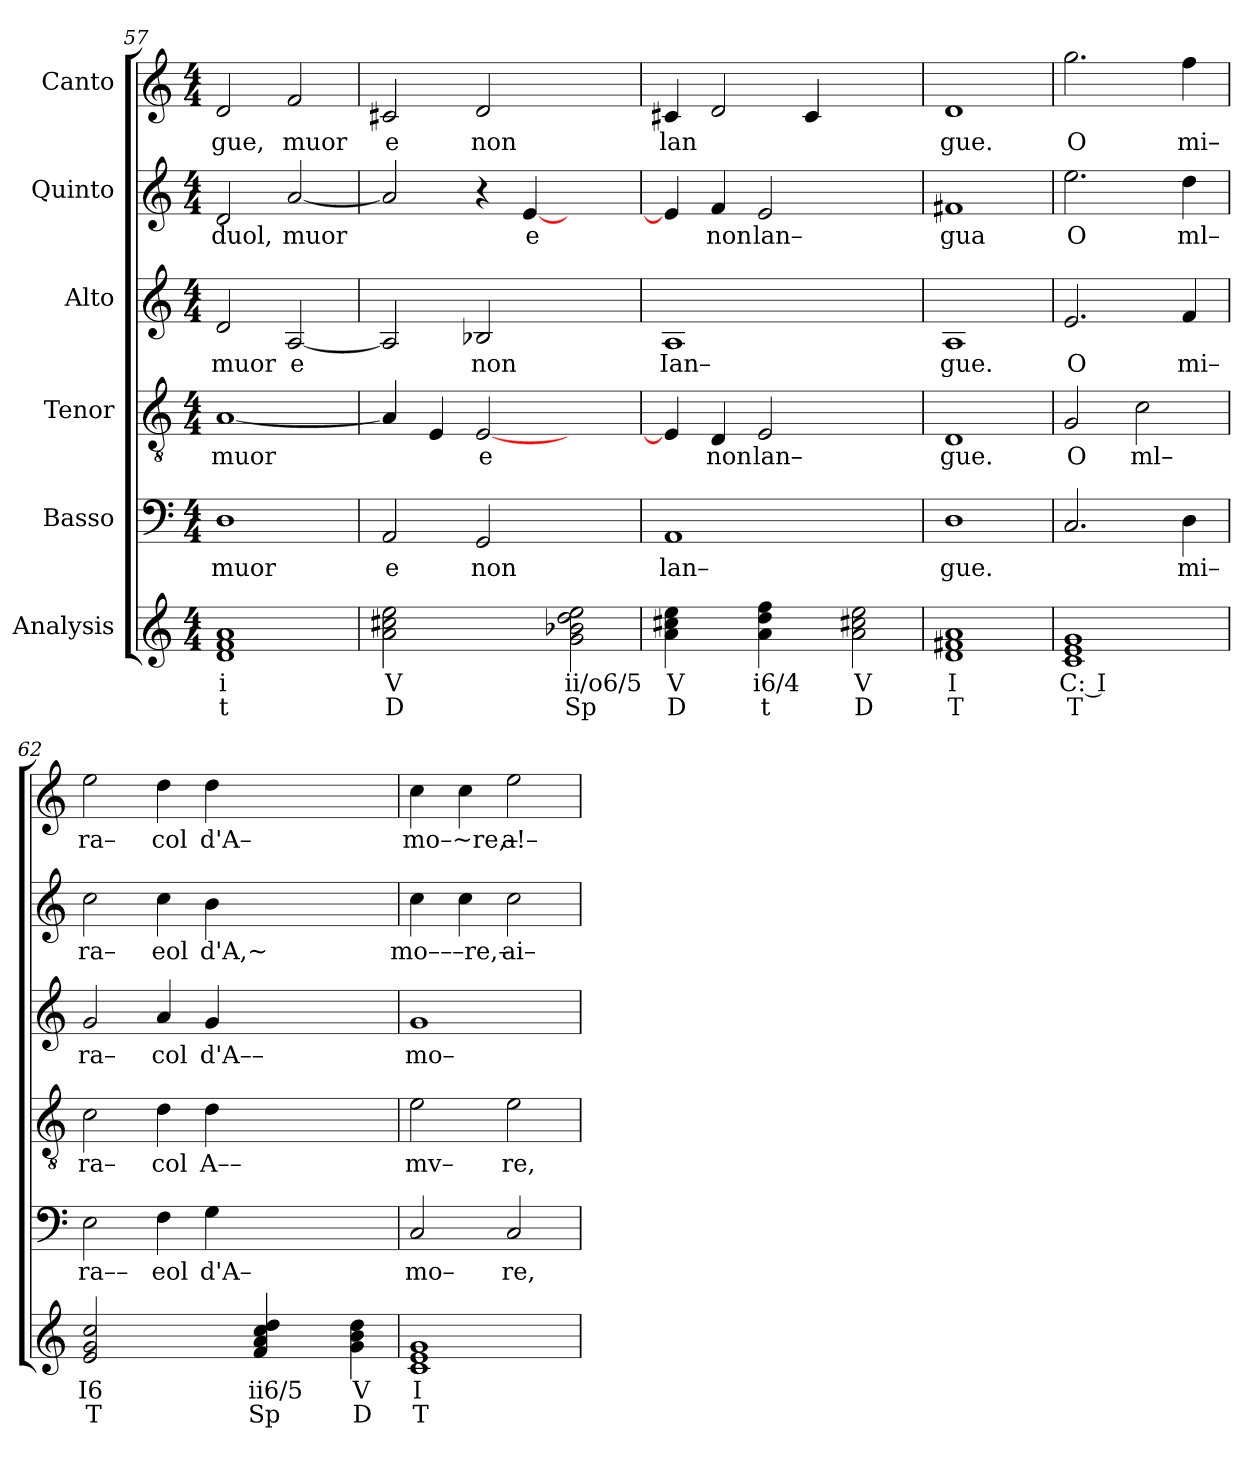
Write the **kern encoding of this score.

**kern	**text	**text	**kern	**text	**kern	**text	**kern	**text	**kern	**text	**kern	**text
*part6	*part6	*part6	*part5	*part5	*part4	*part4	*part3	*part3	*part2	*part2	*part1	*part1
*staff6	*staff6	*staff6	*staff5	*staff5	*staff4	*staff4	*staff3	*staff3	*staff2	*staff2	*staff1	*staff1
*I"Analysis	*	*	*I"Basso	*	*I"Tenor	*	*I"Alto	*	*I"Quinto	*	*I"Canto	*
*	*	*	*clefF4	*	*clefGv2	*	*clefG2	*	*clefG2	*	*clefG2	*
*k[]	*	*	*k[]	*	*k[]	*	*k[]	*	*k[]	*	*k[]	*
*M4/4	*	*	*M4/4	*	*M4/4	*	*M4/4	*	*M4/4	*	*M4/4	*
=57	=57	=57	=57	=57	=57	=57	=57	=57	=57	=57	=57	=57
!	!	!	!	!LO:LY:b	!	!	!	!	!	!	!	!
!	!	!	!	!	!	!LO:LY:b	!	!	!	!	!	!
!	!	!	!	!	!	!	!	!LO:LY:b	!	!	!	!
!	!	!	!	!	!	!	!	!	!	!LO:LY:b	!	!
!	!	!	!	!	!	!	!	!	!	!	!	!LO:LY:b
1d 1f 1a	i	t	1D	muor	[1A	muor	2d/	muor	2d/	duol,	2d/	gue,
!	!	!	!	!	!	!	!	!LO:LY:b	!	!	!	!
!	!	!	!	!	!	!	!	!	!	!LO:LY:b	!	!
!	!	!	!	!	!	!	!	!	!	!	!	!LO:LY:b
.	.	.	.	.	.	.	[2A/	e	[2a/	muor	2f/	muor
=58	=58	=58	=58	=58	=58	=58	=58	=58	=58	=58	=58	=58
!	!	!	!	!LO:LY:b	!	!	!	!	!	!	!	!
!	!	!	!	!	!	!	!	!	!	!	!	!LO:LY:b
2a 2cc#X 2ee	V	D	2AA/	e	4A/]	.	2A/]	.	2a/]	.	2c#X/	e
.	.	.	.	.	4E/	.	.	.	.	.	.	.
!	!	!	!	!LO:LY:b	!	!	!	!	!	!	!	!
!	!	!	!	!	!	!LO:LY:b	!	!	!	!	!	!
!	!	!	!	!	!	!	!	!LO:LY:b	!	!	!	!
!	!	!	!	!	!	!	!	!	!	!	!	!LO:LY:b
2ryy	.	.	2GG/	non	[2E/	e	2B-X/	non	4r	.	2d/	non
!	!	!	!	!	!	!	!	!	!	!LO:LY:b	!	!
.	.	.	.	.	.	.	.	.	[4e/	e	.	.
2g 2b-X 2dd 2ee	ii/o6/5	Sp	2ryy	.	2ryy	.	2ryy	.	2ryy	.	2ryy	.
=59	=59	=59	=59	=59	=59	=59	=59	=59	=59	=59	=59	=59
!	!	!	!	!LO:LY:b	!	!	!	!	!	!	!	!
!	!	!	!	!	!	!	!	!LO:LY:b	!	!	!	!
!	!	!	!	!	!	!	!	!	!	!	!	!LO:LY:b
4a 4cc#X 4ee	V	D	1AA	lan–	4E/]	.	1A	Ian–	4e/]	.	4c#X/	lan
!	!	!	!	!	!	!LO:LY:b	!	!	!	!	!	!
!	!	!	!	!	!	!	!	!	!	!LO:LY:b	!	!
4ryy	.	.	.	.	4D/	non	.	.	4f/	non	2d/	.
!	!	!	!	!	!	!LO:LY:b	!	!	!	!	!	!
!	!	!	!	!	!	!	!	!	!	!LO:LY:b	!	!
4a 4dd 4ff	i6/4	t	.	.	2E/	lan–	.	.	2e/	lan–	.	.
4ryy	.	.	.	.	.	.	.	.	.	.	4c#/	.
2a 2cc#X 2ee	V	D	2ryy	.	2ryy	.	2ryy	.	2ryy	.	2ryy	.
=60	=60	=60	=60	=60	=60	=60	=60	=60	=60	=60	=60	=60
!	!	!	!	!LO:LY:b	!	!	!	!	!	!	!	!
!	!	!	!	!	!	!LO:LY:b	!	!	!	!	!	!
!	!	!	!	!	!	!	!	!LO:LY:b	!	!	!	!
!	!	!	!	!	!	!	!	!	!	!LO:LY:b	!	!
!	!	!	!	!	!	!	!	!	!	!	!	!LO:LY:b
1d 1f#X 1a	I	T	1D	gue.	1D	gue.	1A	gue.	1f#X	gua	1d	gue.
=61	=61	=61	=61	=61	=61	=61	=61	=61	=61	=61	=61	=61
!	!	!	!	!	!	!LO:LY:b	!	!	!	!	!	!
!	!	!	!	!	!	!	!	!LO:LY:b	!	!	!	!
!	!	!	!	!	!	!	!	!	!	!LO:LY:b	!	!
!	!	!	!	!	!	!	!	!	!	!	!	!LO:LY:b
1c 1e 1g	C: I	T	2.C/	.	2G/	O	2.e/	O	2.ee\	O	2.gg\	O
!	!	!	!	!	!	!LO:LY:b	!	!	!	!	!	!
.	.	.	.	.	2c\	ml–	.	.	.	.	.	.
!	!	!	!	!LO:LY:b	!	!	!	!	!	!	!	!
!	!	!	!	!	!	!	!	!LO:LY:b	!	!	!	!
!	!	!	!	!	!	!	!	!	!	!LO:LY:b	!	!
!	!	!	!	!	!	!	!	!	!	!	!	!LO:LY:b
.	.	.	4D\	mi–	.	.	4f/	mi–	4dd\	ml–	4ff\	mi–
=62	=62	=62	=62	=62	=62	=62	=62	=62	=62	=62	=62	=62
!	!	!	!	!LO:LY:b	!	!	!	!	!	!	!	!
!	!	!	!	!	!	!LO:LY:b	!	!	!	!	!	!
!	!	!	!	!	!	!	!	!LO:LY:b	!	!	!	!
!	!	!	!	!	!	!	!	!	!	!LO:LY:b	!	!
!	!	!	!	!	!	!	!	!	!	!	!	!LO:LY:b
2e 2g 2cc	I6	T	2E\	ra––	2c\	ra–	2g/	ra–	2cc\	ra–	2ee\	ra–
!	!	!	!	!LO:LY:b	!	!	!	!	!	!	!	!
!	!	!	!	!	!	!LO:LY:b	!	!	!	!	!	!
!	!	!	!	!	!	!	!	!LO:LY:b	!	!	!	!
!	!	!	!	!	!	!	!	!	!	!LO:LY:b	!	!
!	!	!	!	!	!	!	!	!	!	!	!	!LO:LY:b
2ryy	.	.	4F\	eol	4d\	col	4a/	col	4cc\	eol	4dd\	col
!	!	!	!	!LO:LY:b	!	!	!	!	!	!	!	!
!	!	!	!	!	!	!LO:LY:b	!	!	!	!	!	!
!	!	!	!	!	!	!	!	!LO:LY:b	!	!	!	!
!	!	!	!	!	!	!	!	!	!	!LO:LY:b	!	!
!	!	!	!	!	!	!	!	!	!	!	!	!LO:LY:b
.	.	.	4G\	d'A–	4d\	A––	4g/	d'A––	4b\	d'A,~	4dd\	d'A–
4f 4a 4cc 4dd	ii6/5	Sp	2.ryy	.	2.ryy	.	2.ryy	.	2.ryy	.	2.ryy	.
4ryy	.	.	.	.	.	.	.	.	.	.	.	.
4g 4b 4dd	V	D	.	.	.	.	.	.	.	.	.	.
=63	=63	=63	=63	=63	=63	=63	=63	=63	=63	=63	=63	=63
!	!	!	!	!LO:LY:b	!	!	!	!	!	!	!	!
!	!	!	!	!	!	!LO:LY:b	!	!	!	!	!	!
!	!	!	!	!	!	!	!	!LO:LY:b	!	!	!	!
!	!	!	!	!	!	!	!	!	!	!LO:LY:b	!	!
!	!	!	!	!	!	!	!	!	!	!	!	!LO:LY:b
1c 1e 1g	I	T	2C/	mo–	2e\	mv–	1g	mo–	4cc\	mo–––re,–	4cc\	mo–~re,–
.	.	.	.	.	.	.	.	.	4cc\	.	4cc\	.
!	!	!	!	!LO:LY:b	!	!	!	!	!	!	!	!
!	!	!	!	!	!	!LO:LY:b	!	!	!	!	!	!
!	!	!	!	!	!	!	!	!	!	!LO:LY:b	!	!
!	!	!	!	!	!	!	!	!	!	!	!	!LO:LY:b
.	.	.	2C/	re,	2e\	re,	.	.	2cc\	ai–	2ee\	a!–
=	=	=	=	=	=	=	=	=	=	=	=	=
*-	*-	*-	*-	*-	*-	*-	*-	*-	*-	*-	*-	*-
